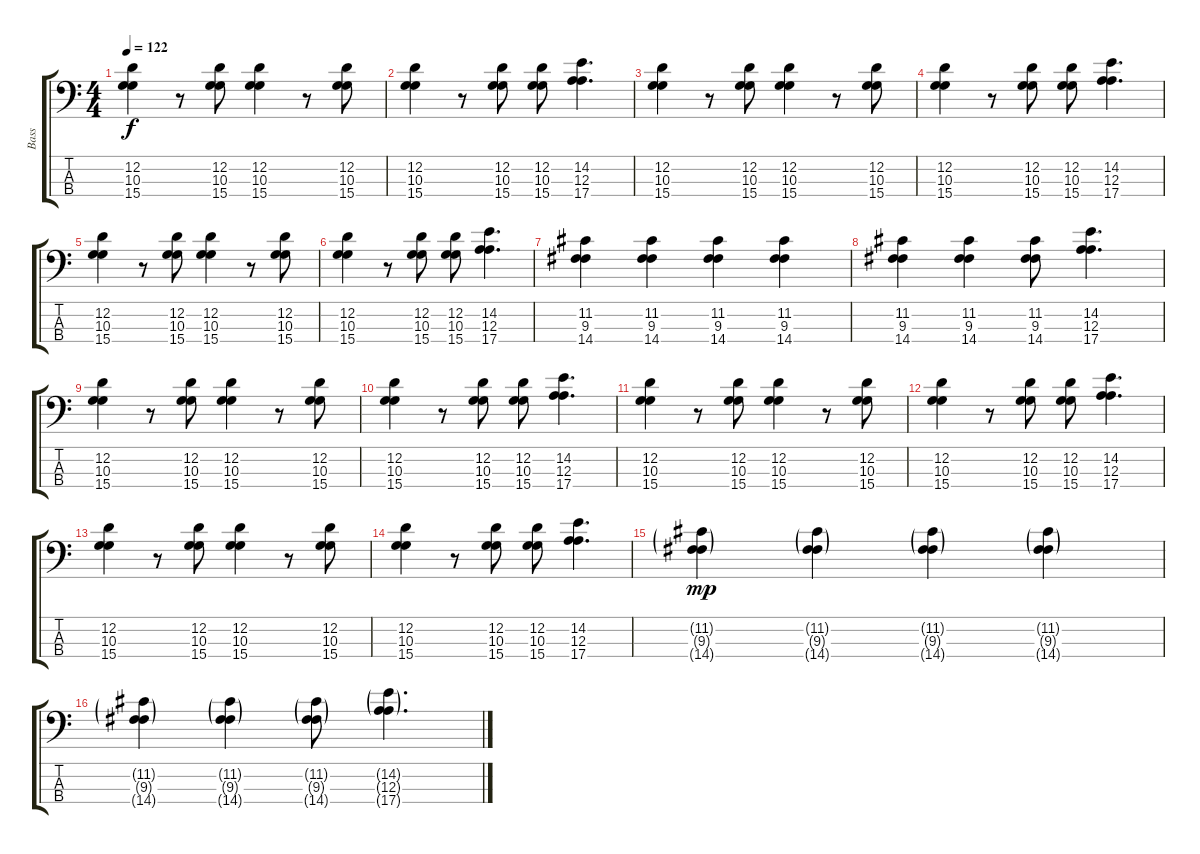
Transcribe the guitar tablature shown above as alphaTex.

\track ("Bass" "Bass") {instrument electricbassfinger}
\staff {score tabs}
\tuning (G2 D2 A1 E1) {hide}
\ts (4 4)
\tempo 122
\clef f4
\ks c
(12.2 10.3 15.4).4{dy f volume 12} r.8 (12.2 10.3 15.4).8 (12.2 10.3 15.4).4 r.8 (12.2 10.3 15.4).8 |
(12.2 10.3 15.4).4 r.8 (12.2 10.3 15.4).8 (12.2 10.3 15.4).8 (14.2 12.3 17.4).4{d} |
(12.2 10.3 15.4).4 r.8 (12.2 10.3 15.4).8 (12.2 10.3 15.4).4 r.8 (12.2 10.3 15.4).8 |
(12.2 10.3 15.4).4 r.8 (12.2 10.3 15.4).8 (12.2 10.3 15.4).8 (14.2 12.3 17.4).4{d} |
(12.2 10.3 15.4).4 r.8 (12.2 10.3 15.4).8 (12.2 10.3 15.4).4 r.8 (12.2 10.3 15.4).8 |
(12.2 10.3 15.4).4 r.8 (12.2 10.3 15.4).8 (12.2 10.3 15.4).8 (14.2 12.3 17.4).4{d} |
(11.2 9.3 14.4).4 (11.2 9.3 14.4).4 (11.2 9.3 14.4).4 (11.2 9.3 14.4).4 |
(11.2 9.3 14.4).4 (11.2 9.3 14.4).4 (11.2 9.3 14.4).8 (14.2 12.3 17.4).4{d} |
(12.2 10.3 15.4).4 r.8 (12.2 10.3 15.4).8 (12.2 10.3 15.4).4 r.8 (12.2 10.3 15.4).8 |
(12.2 10.3 15.4).4 r.8 (12.2 10.3 15.4).8 (12.2 10.3 15.4).8 (14.2 12.3 17.4).4{d} |
(12.2 10.3 15.4).4 r.8 (12.2 10.3 15.4).8 (12.2 10.3 15.4).4 r.8 (12.2 10.3 15.4).8 |
(12.2 10.3 15.4).4 r.8 (12.2 10.3 15.4).8 (12.2 10.3 15.4).8 (14.2 12.3 17.4).4{d} |
(12.2 10.3 15.4).4 r.8 (12.2 10.3 15.4).8 (12.2 10.3 15.4).4 r.8 (12.2 10.3 15.4).8 |
(12.2 10.3 15.4).4 r.8 (12.2 10.3 15.4).8 (12.2 10.3 15.4).8 (14.2 12.3 17.4).4{d} |
(11.2{g} 9.3{g} 14.4{g}).4{dy mp volume 4} (11.2{g} 9.3{g} 14.4{g}).4 (11.2{g} 9.3{g} 14.4{g}).4 (11.2{g} 9.3{g} 14.4{g}).4 |
(11.2{g} 9.3{g} 14.4{g}).4 (11.2{g} 9.3{g} 14.4{g}).4 (11.2{g} 9.3{g} 14.4{g}).8 (14.2{g} 12.3{g} 17.4{g}).4{d}
